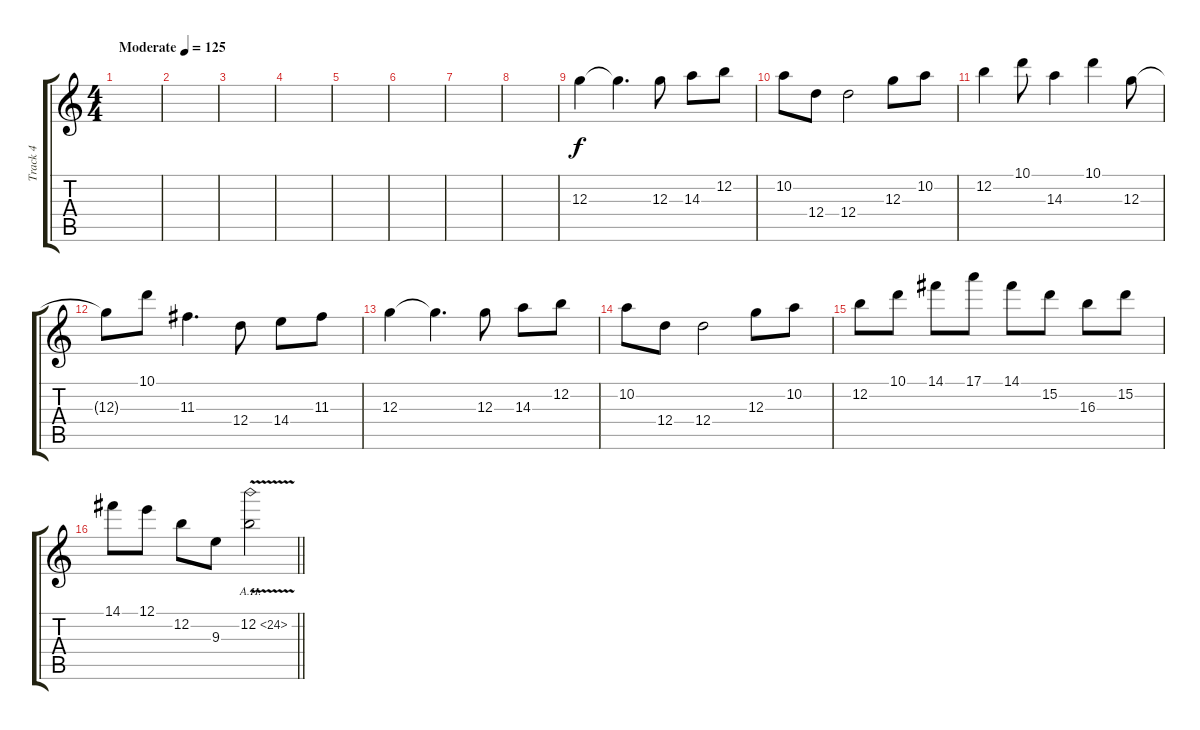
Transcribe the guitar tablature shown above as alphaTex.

\track ("Track 4" "Track 4") {instrument distortionguitar}
\staff {score tabs}
\tuning (E4 B3 G3 D3 A2 E2) {hide}
\ts (4 4)
\tempo (125 "Moderate")
\clef g2
\ks c
|
|
|
|
|
|
|
|
12.3.4 12.3{t}.4{d} 12.3.8 14.3.8 12.2.8 |
10.2.8 12.4.8 12.4.2 12.3.8 10.2.8 |
12.2.4 10.1.8 14.3.4 10.1.4 12.3.8 |
12.3{t}.8 10.1.8 11.3.4{d} 12.4.8 14.4.8 11.3.8 |
12.3.4 12.3{t}.4{d} 12.3.8 14.3.8 12.2.8 |
10.2.8 12.4.8 12.4.2 12.3.8 10.2.8 |
12.2.8 10.1.8 14.1.8 17.1.8 14.1.8 15.2.8 16.3.8 15.2.8 |
\barLineRight lightlight
14.1.8 12.1.8 12.2.8 9.3.8 12.2{ah 12 v}.2
